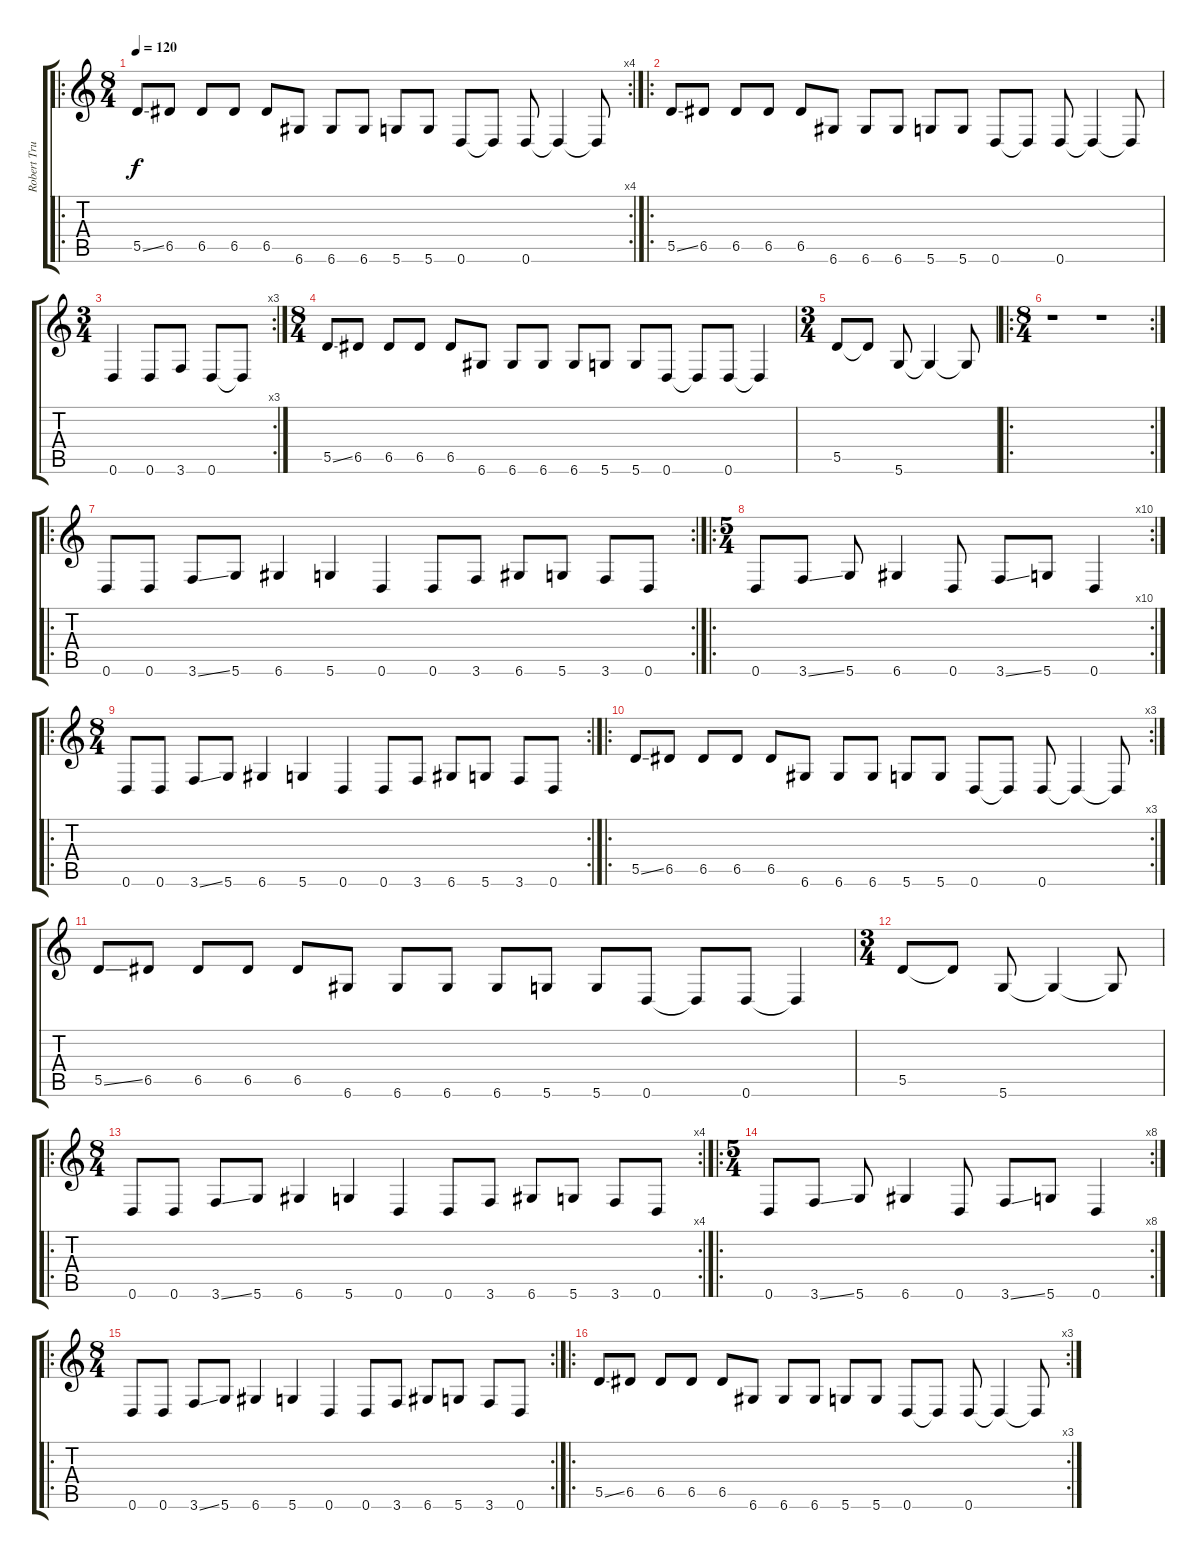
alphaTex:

\track ("Robert Trujillo" "Robert Tru") {instrument electricbassfinger}
\staff {score tabs}
\tuning (E4 B3 G3 D3 A2 D2) {hide}
\ro
\rc 4
\ts (8 4)
\tempo 120
\clef g2
\ks c
5.5{ss}.8{dy f instrument electricbassfinger} 6.5.8 6.5.8 6.5.8 6.5.8 6.6.8 6.6.8 6.6.8 5.6.8 5.6.8 0.6.8 0.6{t}.8 0.6.8 0.6{t}.4 0.6{t}.8 |
\ro
5.5{ss}.8 6.5.8 6.5.8 6.5.8 6.5.8 6.6.8 6.6.8 6.6.8 5.6.8 5.6.8 0.6.8 0.6{t}.8 0.6.8 0.6{t}.4 0.6{t}.8 |
\rc 3
\ts (3 4)
0.6.4 0.6.8 3.6.8 0.6.8 0.6{t}.8 |
\ts (8 4)
5.5{ss}.8 6.5.8 6.5.8 6.5.8 6.5.8 6.6.8 6.6.8 6.6.8 6.6.8 5.6.8 5.6.8 0.6.8 0.6{t}.8 0.6.8 0.6{t}.4 |
\ts (3 4)
5.5.8 5.5{t}.8 5.6.8 5.6{t}.4 5.6{t}.8 |
\ro
\rc 2
\ts (8 4)
r.1 r.1 |
\ro
\rc 2
0.6.8 0.6.8 3.6{ss}.8 5.6.8 6.6.4 5.6.4 0.6.4 0.6.8 3.6.8 6.6.8 5.6.8 3.6.8 0.6.8 |
\ro
\rc 10
\ts (5 4)
0.6.8 3.6{ss}.8 5.6.8 6.6.4 0.6.8 3.6{ss}.8 5.6.8 0.6.4 |
\ro
\rc 2
\ts (8 4)
0.6.8 0.6.8 3.6{ss}.8 5.6.8 6.6.4 5.6.4 0.6.4 0.6.8 3.6.8 6.6.8 5.6.8 3.6.8 0.6.8 |
\ro
\rc 3
5.5{ss}.8 6.5.8 6.5.8 6.5.8 6.5.8 6.6.8 6.6.8 6.6.8 5.6.8 5.6.8 0.6.8 0.6{t}.8 0.6.8 0.6{t}.4 0.6{t}.8 |
5.5{ss}.8 6.5.8 6.5.8 6.5.8 6.5.8 6.6.8 6.6.8 6.6.8 6.6.8 5.6.8 5.6.8 0.6.8 0.6{t}.8 0.6.8 0.6{t}.4 |
\ts (3 4)
5.5.8 5.5{t}.8 5.6.8 5.6{t}.4 5.6{t}.8 |
\ro
\rc 4
\ts (8 4)
0.6.8 0.6.8 3.6{ss}.8 5.6.8 6.6.4 5.6.4 0.6.4 0.6.8 3.6.8 6.6.8 5.6.8 3.6.8 0.6.8 |
\ro
\rc 8
\ts (5 4)
0.6.8 3.6{ss}.8 5.6.8 6.6.4 0.6.8 3.6{ss}.8 5.6.8 0.6.4 |
\ro
\rc 2
\ts (8 4)
0.6.8 0.6.8 3.6{ss}.8 5.6.8 6.6.4 5.6.4 0.6.4 0.6.8 3.6.8 6.6.8 5.6.8 3.6.8 0.6.8 |
\ro
\rc 3
5.5{ss}.8 6.5.8 6.5.8 6.5.8 6.5.8 6.6.8 6.6.8 6.6.8 5.6.8 5.6.8 0.6.8 0.6{t}.8 0.6.8 0.6{t}.4 0.6{t}.8
